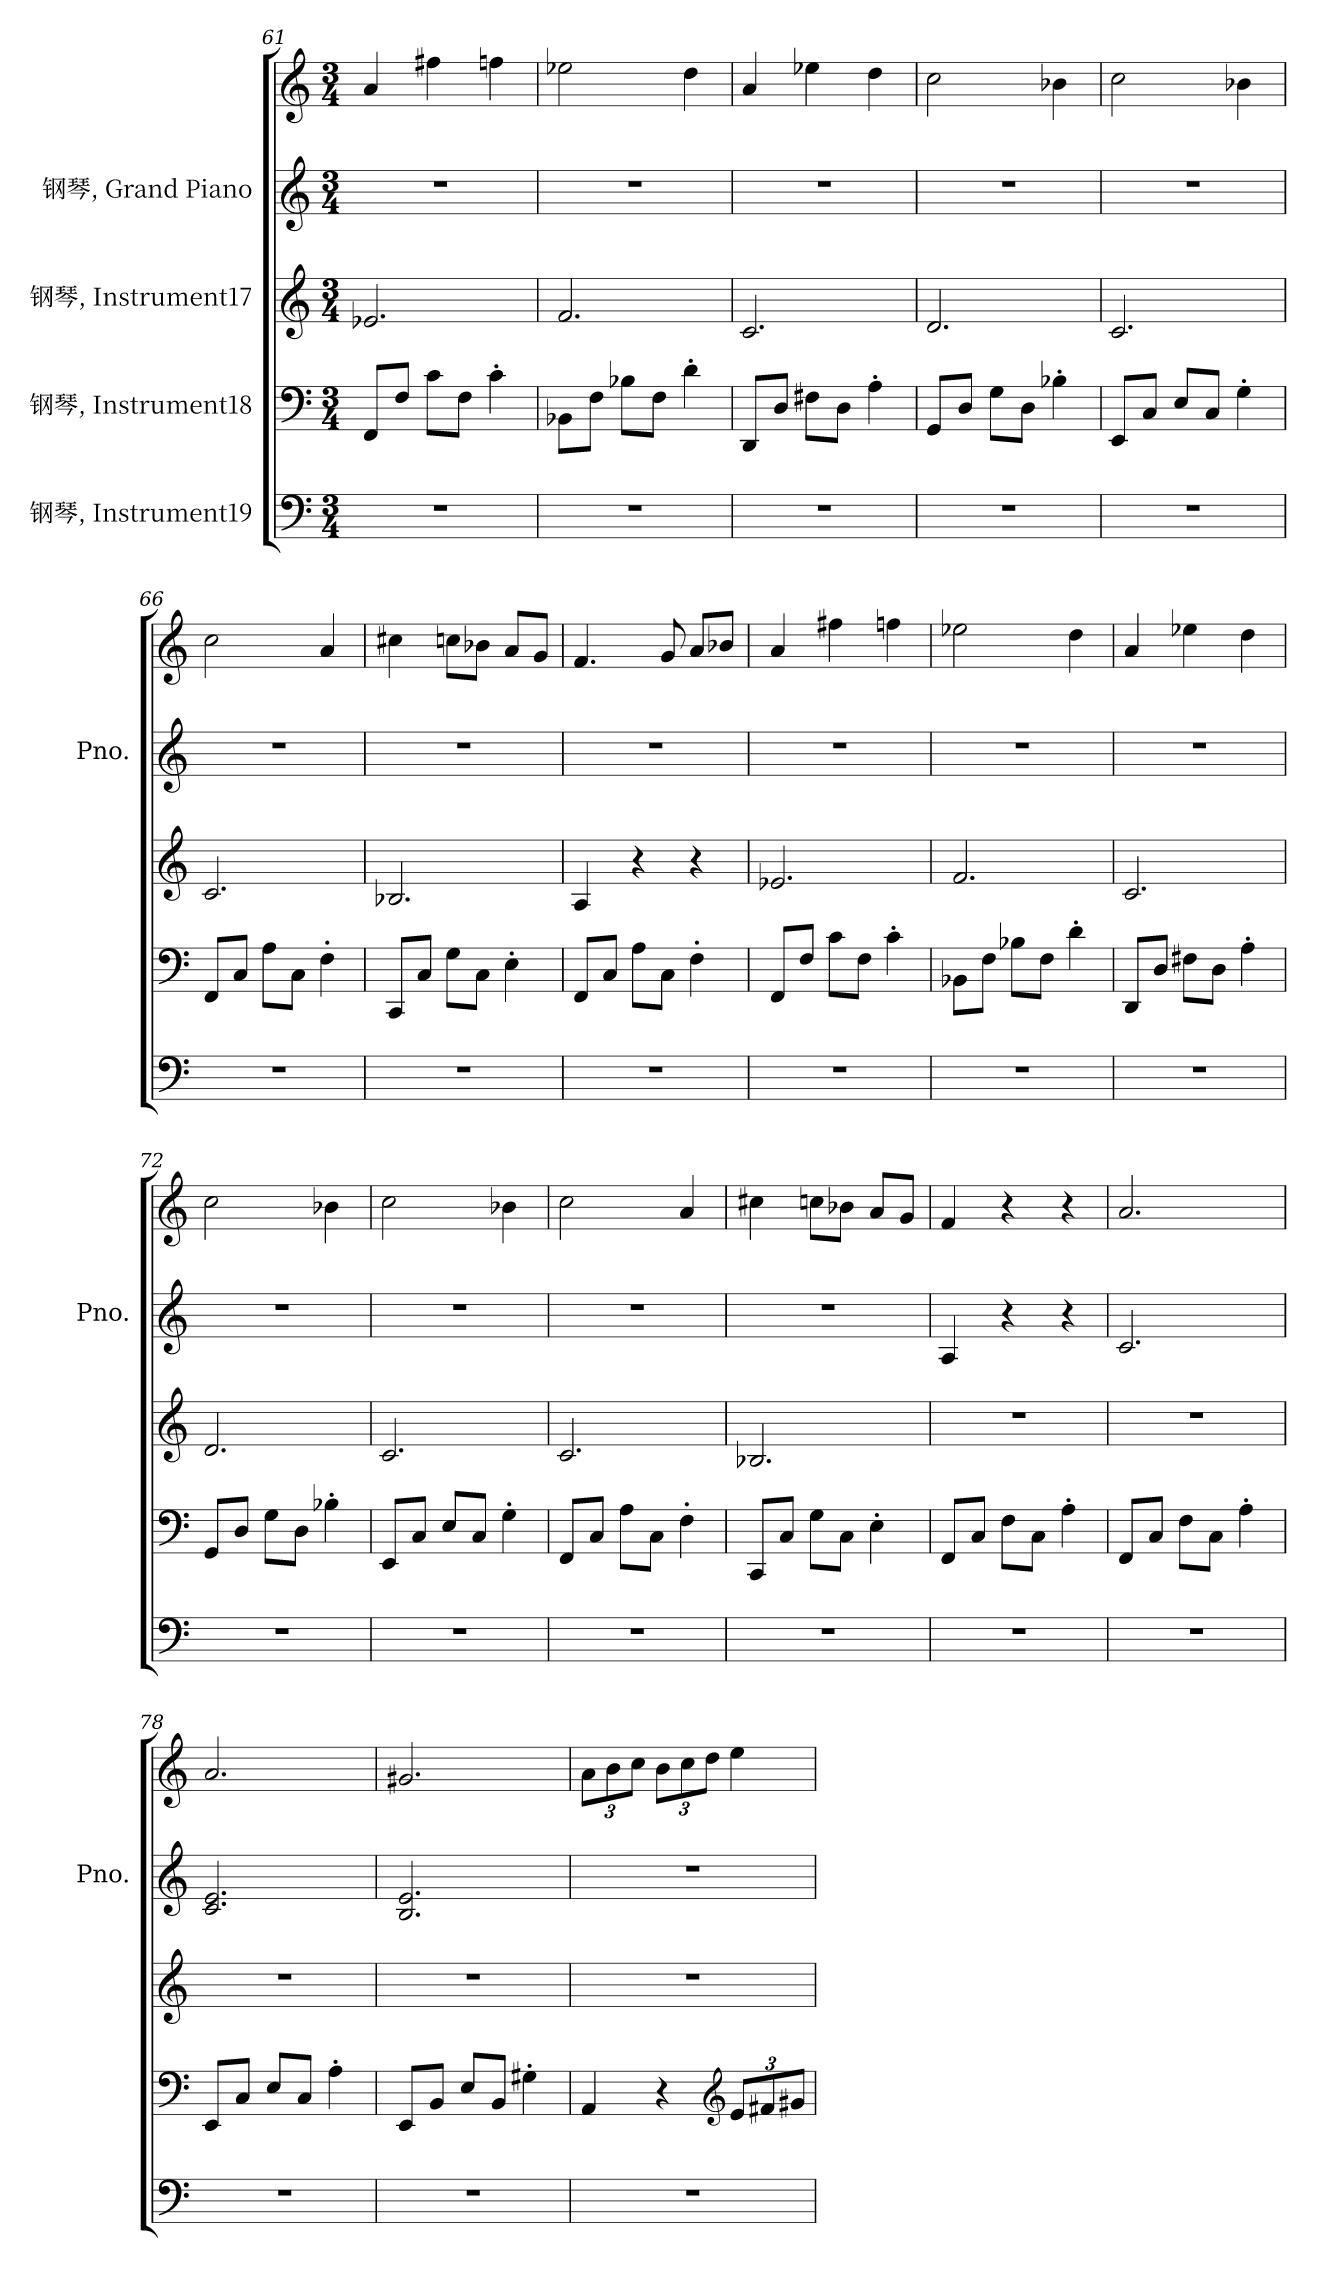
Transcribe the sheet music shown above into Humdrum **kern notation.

**kern	**kern	**kern	**kern	**kern
*part4	*part3	*part2	*part1	*part1
*staff5	*staff4	*staff3	*staff2	*staff1
*I"钢琴, Instrument19	*I"钢琴, Instrument18	*I"钢琴, Instrument17	*I"钢琴, Grand Piano	*
*	*	*	*I'Pno.	*
*clefF4	*clefF4	*clefG2	*clefG2	*clefG2
*k[]	*k[]	*k[]	*k[]	*k[]
*M3/4	*M3/4	*M3/4	*M3/4	*M3/4
=61	=61	=61	=61	=61
2.r	8FF/L	2.e-X/	2.r	4a/
.	8F/J	.	.	.
.	8c\L	.	.	4ff#X\
.	8F\J	.	.	.
.	4c'\	.	.	4ffn\
=62	=62	=62	=62	=62
2.r	8BB-X\L	2.f/	2.r	2ee-X\
.	8F\J	.	.	.
.	8B-X\L	.	.	.
.	8F\J	.	.	.
.	4d'\	.	.	4dd\
!!LO:PB:g=z
=63	=63	=63	=63	=63
2.r	8DD/L	2.c/	2.r	4a/
.	8D/J	.	.	.
.	8F#X\L	.	.	4ee-X\
.	8D\J	.	.	.
.	4A'\	.	.	4dd\
=64	=64	=64	=64	=64
2.r	8GG/L	2.d/	2.r	2cc\
.	8D/J	.	.	.
.	8G\L	.	.	.
.	8D\J	.	.	.
.	4B-X'\	.	.	4b-X\
=65	=65	=65	=65	=65
2.r	8EE/L	2.c/	2.r	2cc\
.	8C/J	.	.	.
.	8E/L	.	.	.
.	8C/J	.	.	.
.	4G'\	.	.	4b-X\
=66	=66	=66	=66	=66
2.r	8FF/L	2.c/	2.r	2cc\
.	8C/J	.	.	.
.	8A\L	.	.	.
.	8C\J	.	.	.
.	4F'\	.	.	4a/
=67	=67	=67	=67	=67
2.r	8CC/L	2.B-X/	2.r	4cc#X\
.	8C/J	.	.	.
.	8G\L	.	.	8ccn\L
.	8C\J	.	.	8b-X\J
.	4E'\	.	.	8a/L
.	.	.	.	8g/J
=68	=68	=68	=68	=68
2.r	8FF/L	4A/	2.r	4.f/
.	8C/J	.	.	.
.	8A\L	4r	.	.
.	8C\J	.	.	8g/
.	4F'\	4r	.	8a/L
.	.	.	.	8b-X/J
!!LO:LB:g=z
=69	=69	=69	=69	=69
2.r	8FF/L	2.e-X/	2.r	4a/
.	8F/J	.	.	.
.	8c\L	.	.	4ff#X\
.	8F\J	.	.	.
.	4c'\	.	.	4ffn\
=70	=70	=70	=70	=70
2.r	8BB-X\L	2.f/	2.r	2ee-X\
.	8F\J	.	.	.
.	8B-X\L	.	.	.
.	8F\J	.	.	.
.	4d'\	.	.	4dd\
=71	=71	=71	=71	=71
2.r	8DD/L	2.c/	2.r	4a/
.	8D/J	.	.	.
.	8F#X\L	.	.	4ee-X\
.	8D\J	.	.	.
.	4A'\	.	.	4dd\
=72	=72	=72	=72	=72
2.r	8GG/L	2.d/	2.r	2cc\
.	8D/J	.	.	.
.	8G\L	.	.	.
.	8D\J	.	.	.
.	4B-X'\	.	.	4b-X\
=73	=73	=73	=73	=73
2.r	8EE/L	2.c/	2.r	2cc\
.	8C/J	.	.	.
.	8E/L	.	.	.
.	8C/J	.	.	.
.	4G'\	.	.	4b-X\
=74	=74	=74	=74	=74
2.r	8FF/L	2.c/	2.r	2cc\
.	8C/J	.	.	.
.	8A\L	.	.	.
.	8C\J	.	.	.
.	4F'\	.	.	4a/
!!LO:PB:g=z
=75	=75	=75	=75	=75
2.r	8CC/L	2.B-X/	2.r	4cc#X\
.	8C/J	.	.	.
.	8G\L	.	.	8ccn\L
.	8C\J	.	.	8b-X\J
.	4E'\	.	.	8a/L
.	.	.	.	8g/J
=76	=76	=76	=76	=76
2.r	8FF/L	2.r	4A/	4f/
.	8C/J	.	.	.
.	8F\L	.	4r	4r
.	8C\J	.	.	.
.	4A'\	.	4r	4r
=77	=77	=77	=77	=77
2.r	8FF/L	2.r	2.c/	2.a/
.	8C/J	.	.	.
.	8F\L	.	.	.
.	8C\J	.	.	.
.	4A'\	.	.	.
=78	=78	=78	=78	=78
2.r	8EE/L	2.r	2.c/ 2.e/	2.a/
.	8C/J	.	.	.
.	8E/L	.	.	.
.	8C/J	.	.	.
.	4A'\	.	.	.
=79	=79	=79	=79	=79
*	*	*	*	*MM132
2.r	8EE/L	2.r	2.B/ 2.e/	2.g#X/
.	8BB/J	.	.	.
.	8E/L	.	.	.
.	8BB/J	.	.	.
.	4G#X'\	.	.	.
!!LO:LB:g=z
=80	=80	=80	=80	=80
*	*	*	*	*Xbrackettup
*	*	*	*	*MM188
2.r	4AA/	2.r	2.r	12a\L
.	.	.	.	12b\
.	.	.	.	12cc\J
.	4r	.	.	12b\L
.	.	.	.	12cc\
.	.	.	.	12dd\J
*	*clefG2	*	*	*
*	*Xbrackettup	*	*	*
.	12e/L	.	.	4ee\
.	12f#X/	.	.	.
.	12g#X/J	.	.	.
=	=	=	=	=
*-	*-	*-	*-	*-
